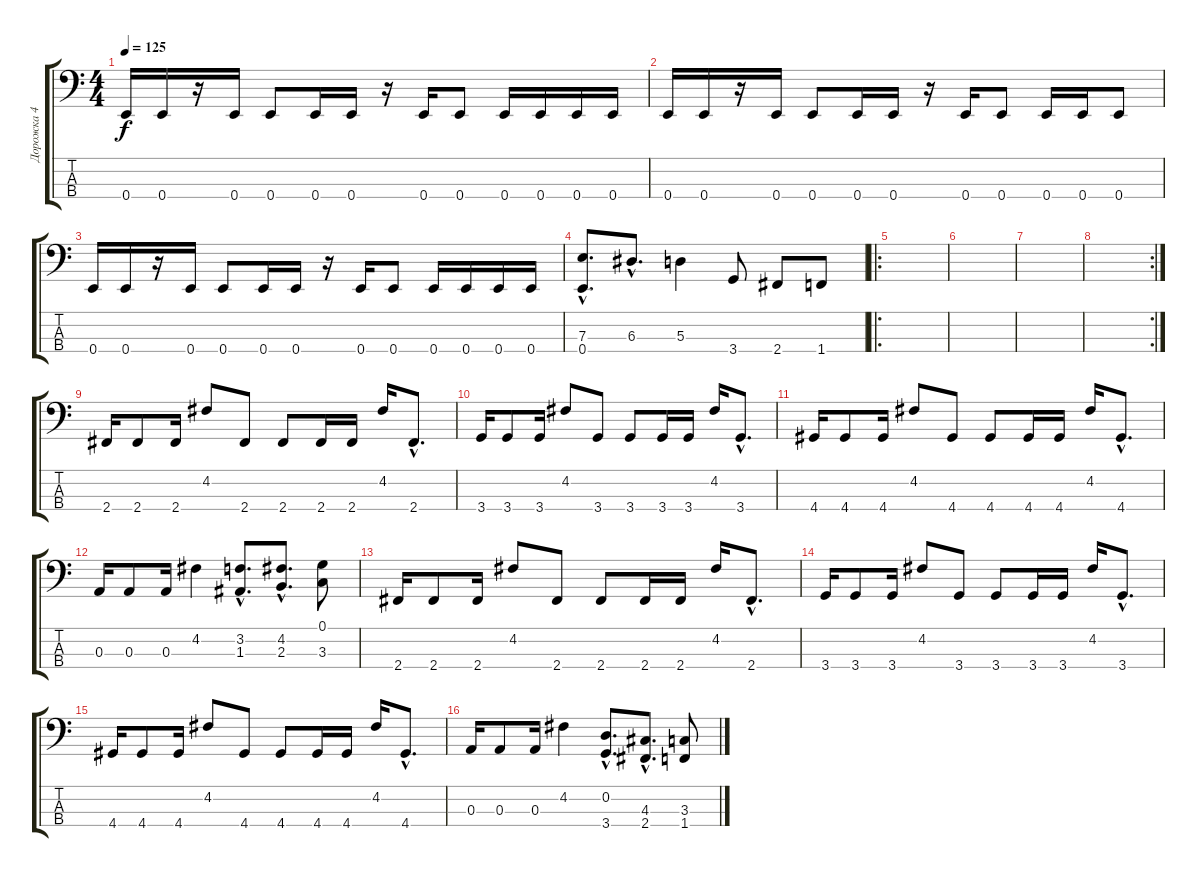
\track ("Дорожка 4" "Дорожка 4") {instrument slapbass1}
\staff {score tabs}
\tuning (G2 D2 A1 E1) {hide}
\ts (4 4)
\tempo 125
\clef f4
\ks c
0.4.16{dy f} 0.4.16 r.16 0.4.16 0.4.8 0.4.16 0.4.16 r.16 0.4.16 0.4.8 0.4.16 0.4.16 0.4.16 0.4.16 |
0.4.16 0.4.16 r.16 0.4.16 0.4.8 0.4.16 0.4.16 r.16 0.4.16 0.4.8 0.4.16 0.4.16 0.4.8 |
0.4.16 0.4.16 r.16 0.4.16 0.4.8 0.4.16 0.4.16 r.16 0.4.16 0.4.8 0.4.16 0.4.16 0.4.16 0.4.16 |
(7.3{hac} 0.4{hac}).8{d} 6.3{hac}.8{d} 5.3.4 3.4.8 2.4.8 1.4.8 |
\ro
|
|
|
\rc 2
|
2.4.16 2.4.8 2.4.16 4.2.8 2.4.8 2.4.8 2.4.16 2.4.16 4.2.16 2.4{hac}.8{d} |
3.4.16 3.4.8 3.4.16 4.2.8 3.4.8 3.4.8 3.4.16 3.4.16 4.2.16 3.4{hac}.8{d} |
4.4.16 4.4.8 4.4.16 4.2.8 4.4.8 4.4.8 4.4.16 4.4.16 4.2.16 4.4{hac}.8{d} |
0.3.16 0.3.8 0.3.16 4.2.4 (3.2{hac} 1.3{hac}).8{d} (4.2{hac} 2.3{hac}).8{d} (0.1 3.3).8 |
2.4.16 2.4.8 2.4.16 4.2.8 2.4.8 2.4.8 2.4.16 2.4.16 4.2.16 2.4{hac}.8{d} |
3.4.16 3.4.8 3.4.16 4.2.8 3.4.8 3.4.8 3.4.16 3.4.16 4.2.16 3.4{hac}.8{d} |
4.4.16 4.4.8 4.4.16 4.2.8 4.4.8 4.4.8 4.4.16 4.4.16 4.2.16 4.4{hac}.8{d} |
0.3.16 0.3.8 0.3.16 4.2.4 (0.2{hac} 3.4{hac}).8{d} (4.3{hac} 2.4{hac}).8{d} (3.3 1.4).8
